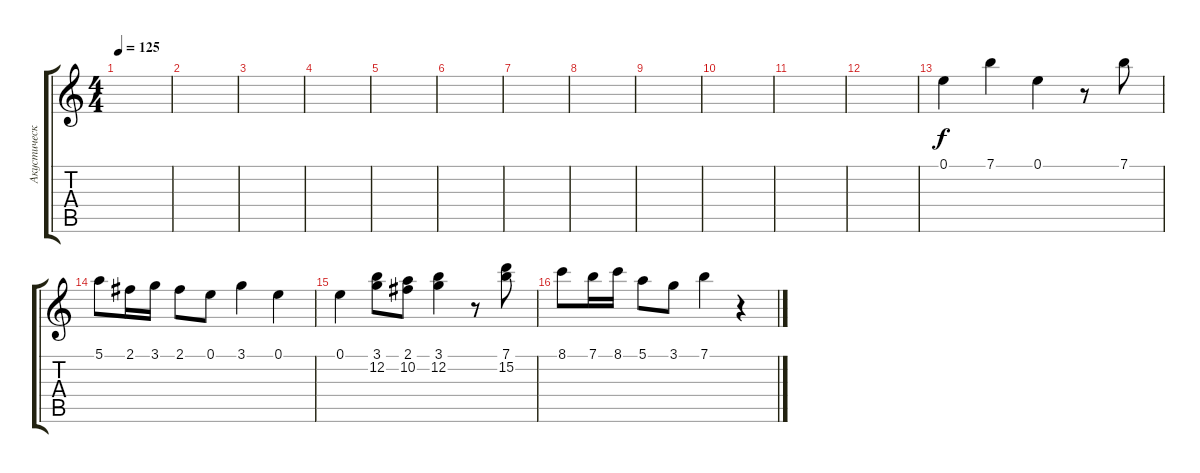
\track ("Акустическая гитара" "Акустическ") {instrument acousticguitarnylon}
\staff {score tabs}
\tuning (E4 B3 G3 D3 A2 E2) {hide}
\ts (4 4)
\tempo 125
\clef g2
\ks c
|
|
|
|
|
|
|
|
|
|
|
|
0.1.4 7.1.4 0.1.4 r.8 7.1.8 |
5.1.8 2.1.16 3.1.16 2.1.8 0.1.8 3.1.4 0.1.4 |
0.1.4 (3.1 12.2).8 (2.1 10.2).8 (3.1 12.2).4 r.8 (7.1 15.2).8 |
8.1.8 7.1.16 8.1.16 5.1.8 3.1.8 7.1.4 r.4
